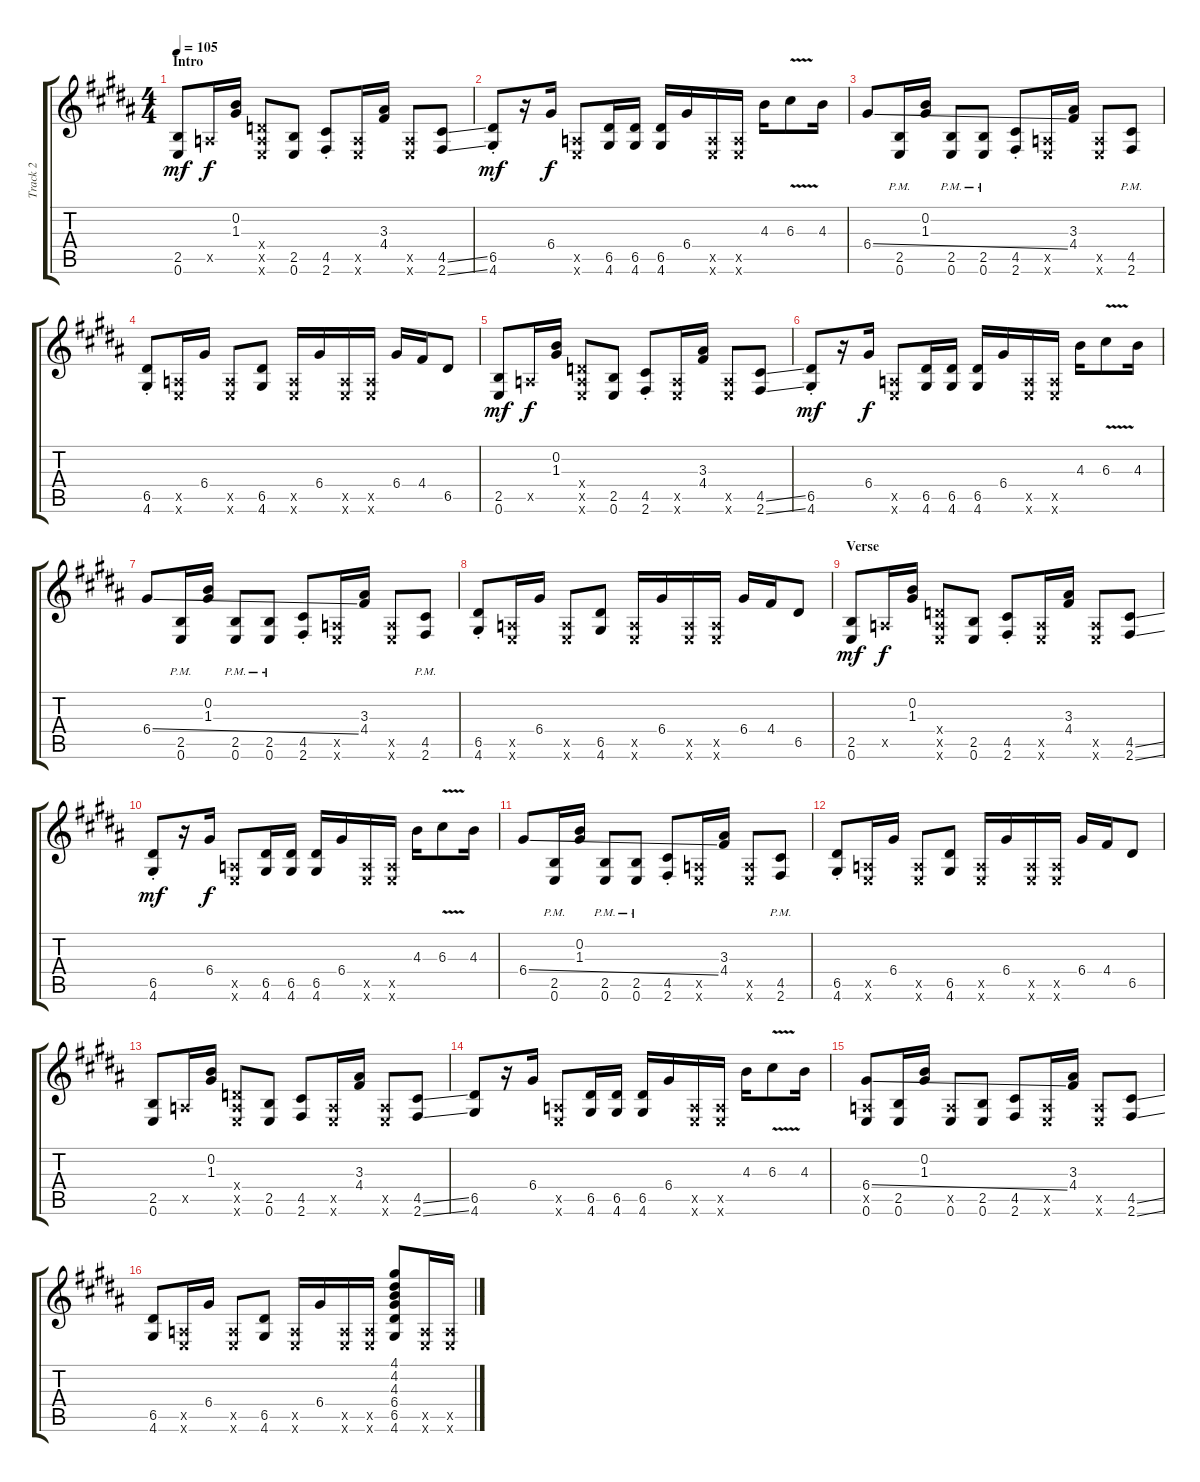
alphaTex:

\track ("Track 2" "Track 2") {instrument acousticguitarsteel}
\staff {score tabs}
\tuning (E4 B3 G3 D3 A2 E2) {hide}
\ts (4 4)
\section ("" "Intro")
\tempo 105
\clef g2
\ks b
(2.5 0.6).8{dy mf instrument acousticguitarsteel} 0.5{x}.16{dy f} (0.2 1.3).16 (0.4{x} 0.5{x} 0.6{x}).8 (2.5 0.6).8 (4.5{st} 2.6{st}).8 (0.5{x} 0.6{x}).16 (3.3 4.4).16 (0.5{x} 0.6{x}).8 (4.5{ss} 2.6{ss}).8 |
(6.5{st} 4.6{st}).8{dy mf} r.16 6.4.16{dy f} (0.5{x} 0.6{x}).8 (6.5 4.6).16 (6.5 4.6).16 (6.5 4.6).16 6.4.16 (0.5{x} 0.6{x}).16 (0.5{x} 0.6{x}).16 4.3.16 6.3{v}.8 4.3.16 |
6.4{ss}.8 (2.5{pm} 0.6{pm}).16 (0.2 1.3).16 (2.5 0.6{pm}).8 (2.5 0.6{pm}).8 (4.5{st} 2.6{st}).8 (0.5{x} 0.6{x}).16 (3.3 4.4).16 (0.5{x} 0.6{x}).8 (4.5{pm} 2.6{pm}).8 |
(6.5{st} 4.6{st}).8 (0.5{x} 0.6{x}).16 6.4.16 (0.5{x} 0.6{x}).8 (6.5 4.6).8 (0.5{x} 0.6{x}).16 6.4.16 (0.5{x} 0.6{x}).16 (0.5{x} 0.6{x}).16 6.4.16 4.4.16 6.5.8 |
(2.5 0.6).8{dy mf} 0.5{x}.16{dy f} (0.2 1.3).16 (0.4{x} 0.5{x} 0.6{x}).8 (2.5 0.6).8 (4.5{st} 2.6{st}).8 (0.5{x} 0.6{x}).16 (3.3 4.4).16 (0.5{x} 0.6{x}).8 (4.5{ss} 2.6{ss}).8 |
(6.5{st} 4.6{st}).8{dy mf} r.16 6.4.16{dy f} (0.5{x} 0.6{x}).8 (6.5 4.6).16 (6.5 4.6).16 (6.5 4.6).16 6.4.16 (0.5{x} 0.6{x}).16 (0.5{x} 0.6{x}).16 4.3.16 6.3{v}.8 4.3.16 |
6.4{ss}.8 (2.5{pm} 0.6{pm}).16 (0.2 1.3).16 (2.5 0.6{pm}).8 (2.5 0.6{pm}).8 (4.5{st} 2.6{st}).8 (0.5{x} 0.6{x}).16 (3.3 4.4).16 (0.5{x} 0.6{x}).8 (4.5{pm} 2.6{pm}).8 |
(6.5{st} 4.6{st}).8 (0.5{x} 0.6{x}).16 6.4.16 (0.5{x} 0.6{x}).8 (6.5 4.6).8 (0.5{x} 0.6{x}).16 6.4.16 (0.5{x} 0.6{x}).16 (0.5{x} 0.6{x}).16 6.4.16 4.4.16 6.5.8 |
\section ("" "Verse")
(2.5 0.6).8{dy mf} 0.5{x}.16{dy f} (0.2 1.3).16 (0.4{x} 0.5{x} 0.6{x}).8 (2.5 0.6).8 (4.5{st} 2.6{st}).8 (0.5{x} 0.6{x}).16 (3.3 4.4).16 (0.5{x} 0.6{x}).8 (4.5{ss} 2.6{ss}).8 |
(6.5{st} 4.6{st}).8{dy mf} r.16 6.4.16{dy f} (0.5{x} 0.6{x}).8 (6.5 4.6).16 (6.5 4.6).16 (6.5 4.6).16 6.4.16 (0.5{x} 0.6{x}).16 (0.5{x} 0.6{x}).16 4.3.16 6.3{v}.8 4.3.16 |
6.4{ss}.8 (2.5{pm} 0.6{pm}).16 (0.2 1.3).16 (2.5 0.6{pm}).8 (2.5 0.6{pm}).8 (4.5{st} 2.6{st}).8 (0.5{x} 0.6{x}).16 (3.3 4.4).16 (0.5{x} 0.6{x}).8 (4.5{pm} 2.6{pm}).8 |
(6.5{st} 4.6{st}).8 (0.5{x} 0.6{x}).16 6.4.16 (0.5{x} 0.6{x}).8 (6.5 4.6).8 (0.5{x} 0.6{x}).16 6.4.16 (0.5{x} 0.6{x}).16 (0.5{x} 0.6{x}).16 6.4.16 4.4.16 6.5.8 |
(2.5 0.6).8 0.5{x}.16 (0.2 1.3).16 (0.4{x} 0.5{x} 0.6{x}).8 (2.5 0.6).8 (4.5 2.6).8 (0.5{x} 0.6{x}).16 (3.3 4.4).16 (0.5{x} 0.6{x}).8 (4.5{ss} 2.6{ss}).8 |
(6.5 4.6).8 r.16 6.4.16 (0.5{x} 0.6{x}).8 (6.5 4.6).16 (6.5 4.6).16 (6.5 4.6).16 6.4.16 (0.5{x} 0.6{x}).16 (0.5{x} 0.6{x}).16 4.3.16 6.3{v}.8 4.3.16 |
(6.4{ss} 0.5{x} 0.6).8 (2.5 0.6).16 (0.2 1.3).16 (0.5{x} 0.6).8 (2.5 0.6).8 (4.5 2.6).8 (0.5{x} 0.6{x}).16 (3.3 4.4).16 (0.5{x} 0.6{x}).8 (4.5{ss} 2.6{ss}).8 |
(6.5 4.6).8 (0.5{x} 0.6{x}).16 6.4.16 (0.5{x} 0.6{x}).8 (6.5 4.6).8 (0.5{x} 0.6{x}).16 6.4.16 (0.5{x} 0.6{x}).16 (0.5{x} 0.6{x}).16 (4.1 4.2 4.3 6.4 6.5 4.6).8 (0.5{x} 0.6{x}).16 (0.5{x} 0.6{x}).16
